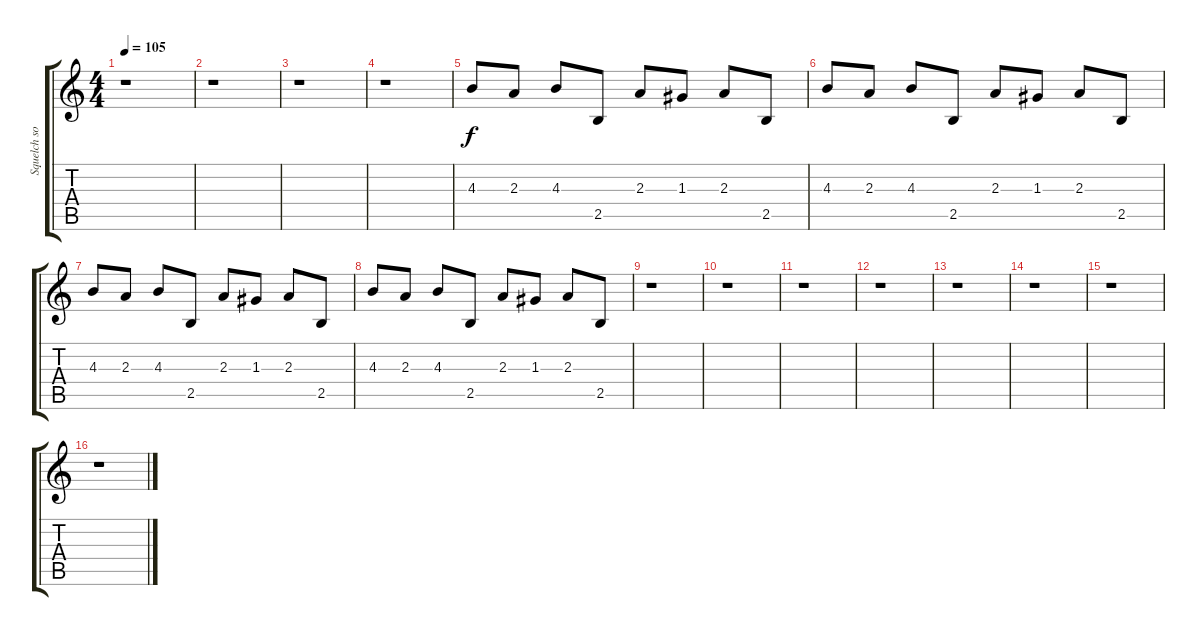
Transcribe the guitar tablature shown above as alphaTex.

\track ("Squelch sound" "Squelch so") {instrument synthbass1}
\staff {score tabs}
\tuning (E4 B3 G3 D3 A2 E2) {hide}
\ts (4 4)
\tempo 105
\clef g2
\ks c
r.1{dy f instrument synthbass1} |
r.1 |
r.1 |
r.1 |
4.3.8 2.3.8 4.3.8 2.5.8 2.3.8 1.3.8 2.3.8 2.5.8 |
4.3.8 2.3.8 4.3.8 2.5.8 2.3.8 1.3.8 2.3.8 2.5.8 |
4.3.8 2.3.8 4.3.8 2.5.8 2.3.8 1.3.8 2.3.8 2.5.8 |
4.3.8 2.3.8 4.3.8 2.5.8 2.3.8 1.3.8 2.3.8 2.5.8 |
r.1 |
r.1 |
r.1 |
r.1 |
r.1 |
r.1 |
r.1 |
r.1
